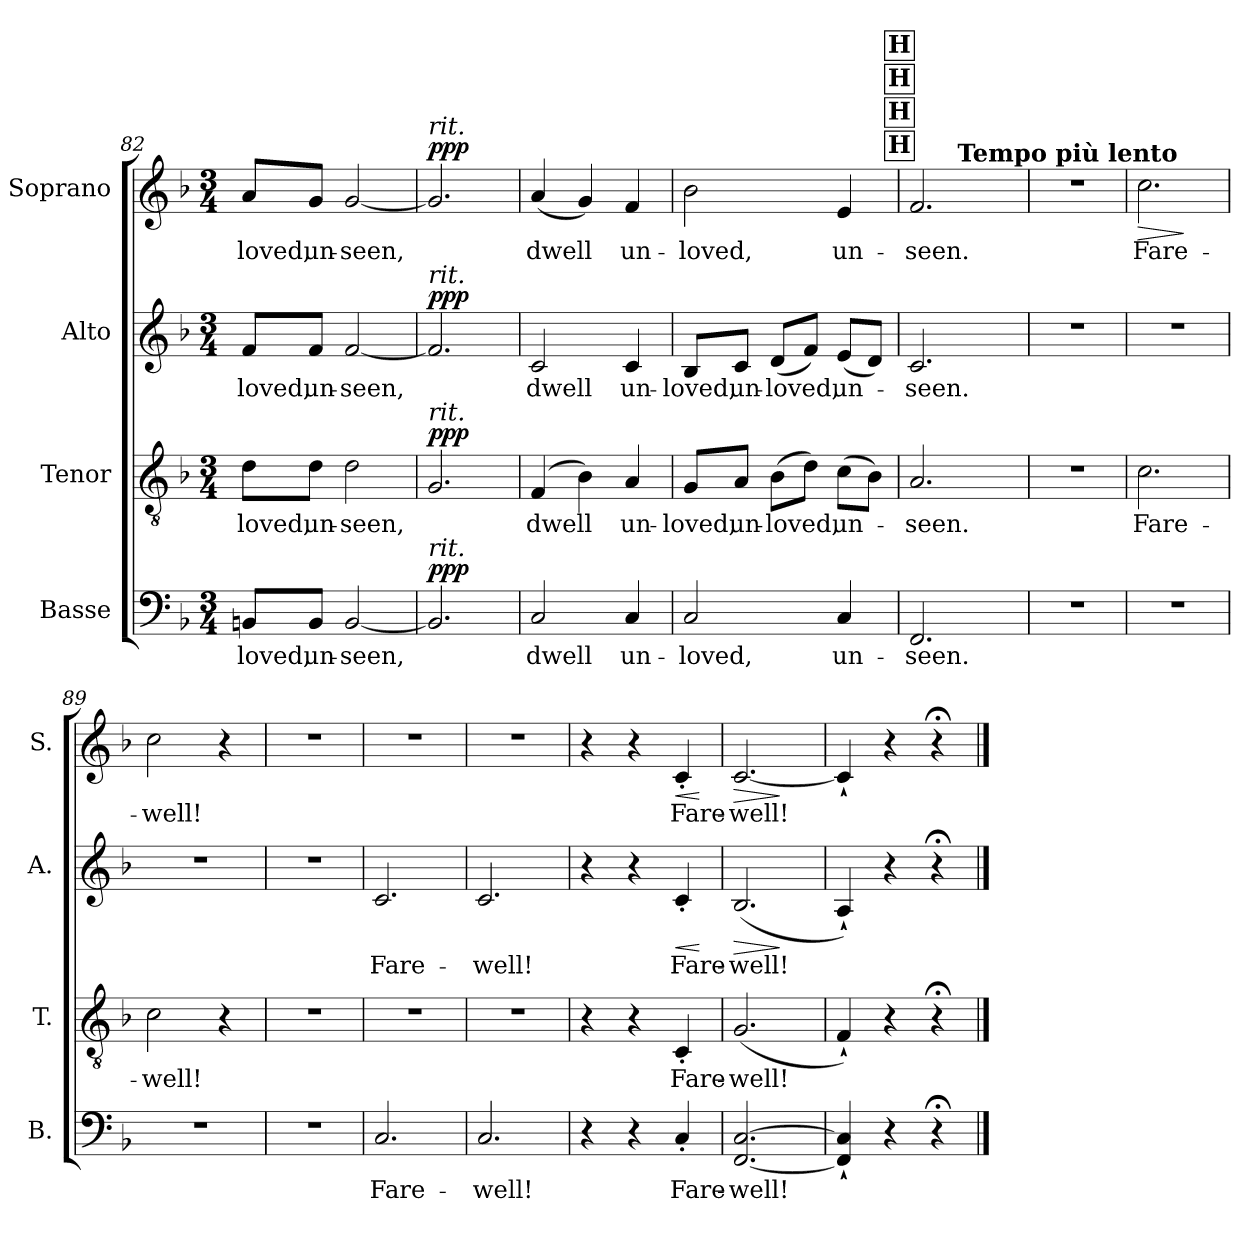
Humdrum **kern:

**kern	**text	**dynam	**kern	**text	**dynam	**kern	**text	**dynam	**kern	**text	**dynam
*part4	*part4	*part4	*part3	*part3	*part3	*part2	*part2	*part2	*part1	*part1	*part1
*staff4	*staff4	*staff4	*staff3	*staff3	*staff3	*staff2	*staff2	*staff2	*staff1	*staff1	*staff1
*I"Basse	*	*	*I"Tenor	*	*	*I"Alto	*	*	*I"Soprano	*	*
*I'B.	*	*	*I'T.	*	*	*I'A.	*	*	*I'S.	*	*
*clefF4	*	*	*clefGv2	*	*	*clefG2	*	*	*clefG2	*	*
*k[b-]	*	*	*k[b-]	*	*	*k[b-]	*	*	*k[b-]	*	*
*F:	*	*	*F:	*	*	*F:	*	*	*F:	*	*
*M3/4	*	*	*M3/4	*	*	*M3/4	*	*	*M3/4	*	*
=82	=82	=82	=82	=82	=82	=82	=82	=82	=82	=82	=82
!	!LO:LY:b	!	!	!LO:LY:b	!	!	!LO:LY:b	!	!	!LO:LY:b	!
8BBn/L	-loved,	.	8d\L	-loved,	.	8f/L	-loved,	.	8a/L	-loved,	.
!	!LO:LY:b	!	!	!LO:LY:b	!	!	!LO:LY:b	!	!	!LO:LY:b	!
8BB/J	un-	.	8d\J	un-	.	8f/J	un-	.	8g/J	un-	.
!	!LO:LY:b	!	!	!LO:LY:b	!	!	!LO:LY:b	!	!	!LO:LY:b	!
[<2BB/	-seen,	.	2d\	-seen,	.	[<2f/	-seen,	.	[<2g/	-seen,	.
=83	=83	=83	=83	=83	=83	=83	=83	=83	=83	=83	=83
!	!	!	!	!	!	!	!	!	!LO:TX:a:i:t=rit.	!	!
!	!	!	!	!	!	!LO:TX:a:i:t=rit.	!	!	!	!	!
!	!	!	!LO:TX:a:i:t=rit.	!	!	!	!	!	!	!	!
!LO:TX:a:i:t=rit.	!	!	!	!	!	!	!	!	!	!	!
!	!	!LO:DY:a	!	!	!LO:DY:a	!	!	!LO:DY:a	!	!	!LO:DY:a
2.BB/]	.	ppp	2.G/	.	ppp	2.f/]	.	ppp	2.g/]	.	ppp
=84	=84	=84	=84	=84	=84	=84	=84	=84	=84	=84	=84
!	!LO:LY:b	!	!	!LO:LY:b	!	!	!LO:LY:b	!	!	!LO:LY:b	!
2C/	dwell	.	(>4F/	dwell	.	2c/	dwell	.	(<4a/	dwell	.
.	.	.	4B-\)	.	.	.	.	.	4g/)	.	.
!	!LO:LY:b	!	!	!LO:LY:b	!	!	!LO:LY:b	!	!	!LO:LY:b	!
4C/	un-	.	4A/	un-	.	4c/	un-	.	4f/	un-	.
=85	=85	=85	=85	=85	=85	=85	=85	=85	=85	=85	=85
!	!LO:LY:b	!	!	!LO:LY:b	!	!	!LO:LY:b	!	!	!LO:LY:b	!
2C/	-loved,	.	8G/L	-loved,	.	8B-/L	-loved,	.	2b-\	-loved,	.
!	!	!	!	!LO:LY:b	!	!	!LO:LY:b	!	!	!	!
.	.	.	8A/J	un-	.	8c/J	un-	.	.	.	.
!	!	!	!	!LO:LY:b	!	!	!LO:LY:b	!	!	!	!
.	.	.	(>8B-\L	-loved,	.	(<8d/L	-loved,	.	.	.	.
.	.	.	8d\J)	.	.	8f/J)	.	.	.	.	.
!	!LO:LY:b	!	!	!LO:LY:b	!	!	!LO:LY:b	!	!	!LO:LY:b	!
4C/	un-	.	(>8c\L	un-	.	(<8e/L	un-	.	4e/	un-	.
.	.	.	8B-\J)	.	.	8d/J)	.	.	.	.	.
!!LO:REH:place=s1:a:B:fs=17:t=H
!!LO:REH:place=s2:a:B:fs=17:t=H
!!LO:REH:place=s3:a:B:fs=17:t=H
!!LO:REH:place=s4:a:B:fs=17:t=H
=86	=86	=86	=86	=86	=86	=86	=86	=86	=86	=86	=86
!	!LO:LY:b	!	!	!LO:LY:b	!	!	!LO:LY:b	!	!	!LO:LY:b	!
*	*	*	*	*	*	*	*	*	*^	*	*
2.FF/	seen.	.	2.A/	-seen.	.	2.c/	-seen.	.	2.f/	4ryy	-seen.	.
!	!	!	!	!	!	!	!	!	!	!LO:TX:a:B:t=Tempo più lento	!	!
.	.	.	.	.	.	.	.	.	.	2ryy	.	.
*	*	*	*	*	*	*	*	*	*v	*v	*	*
=87	=87	=87	=87	=87	=87	=87	=87	=87	=87	=87	=87
2.r	.	.	2.r	.	.	2.r	.	.	2.r	.	.
=88	=88	=88	=88	=88	=88	=88	=88	=88	=88	=88	=88
!	!	!	!	!LO:LY:b	!	!	!	!	!	!LO:LY:b	!LO:HP:b
2.r	.	.	2.c\	Fare-	.	2.r	.	.	2.cc\	Fare-	>
.	.	.	.	.	.	.	.	.	.	.	]
=89	=89	=89	=89	=89	=89	=89	=89	=89	=89	=89	=89
!	!	!	!	!LO:LY:b	!	!	!	!	!	!LO:LY:b	!
2.r	.	.	2c\	-well!	.	2.r	.	.	2cc\	-well!	.
.	.	.	4r	.	.	.	.	.	4r	.	.
=90	=90	=90	=90	=90	=90	=90	=90	=90	=90	=90	=90
2.r	.	.	2.r	.	.	2.r	.	.	2.r	.	.
=91	=91	=91	=91	=91	=91	=91	=91	=91	=91	=91	=91
!	!LO:LY:b	!	!	!	!	!	!LO:LY:b	!	!	!	!
2.C/	-Fare-	.	2.r	.	.	2.c/	Fare-	.	2.r	.	.
=92	=92	=92	=92	=92	=92	=92	=92	=92	=92	=92	=92
!	!LO:LY:b	!	!	!	!	!	!LO:LY:b	!	!	!	!
2.C/	-well!	.	2.r	.	.	2.c/	-well!	.	2.r	.	.
=93	=93	=93	=93	=93	=93	=93	=93	=93	=93	=93	=93
4r	.	.	4r	.	.	4r	.	.	4r	.	.
4r	.	.	4r	.	.	4r	.	.	4r	.	.
!	!LO:LY:b	!	!	!LO:LY:b	!	!	!LO:LY:b	!LO:HP:b	!	!LO:LY:b	!LO:HP:b
4C'/	Fare-	.	4C'/	Fare-	.	4c'/	Fare-	<	4c'/	Fare-	<
.	.	.	.	.	.	.	.	[	.	.	[
=94	=94	=94	=94	=94	=94	=94	=94	=94	=94	=94	=94
!	!LO:LY:b	!	!	!LO:LY:b	!	!	!LO:LY:b	!LO:HP:b	!	!LO:LY:b	!LO:HP:b
[<2.FF/ [>2.C/	-well!	.	(<2.G/	-well!	.	(>2.B-/	-well!	>	[<2.c/	-well!	>
.	.	.	.	.	.	.	.	]	.	.	]
=95	=95	=95	=95	=95	=95	=95	=95	=95	=95	=95	=95
4FF/]`< 4C/]`<	.	.	4F`</)	.	.	4A`</)	.	.	4c`</]	.	.
4r	.	.	4r	.	.	4r	.	.	4r	.	.
4r;<	.	.	4r;<	.	.	4r;<	.	.	4r;<	.	.
==	==	==	==	==	==	==	==	==	==	==	==
*-	*-	*-	*-	*-	*-	*-	*-	*-	*-	*-	*-
